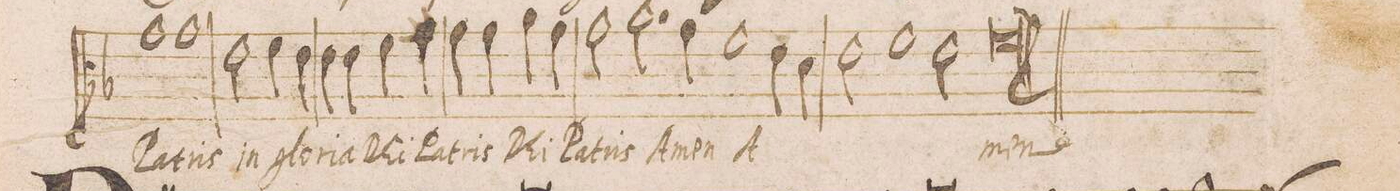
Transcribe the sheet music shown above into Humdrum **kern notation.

**kern	**text
*I"DISCANTVS	*
*clefC3	*
*k[b-]	*
*met(C|)	*
*M2/1	*
1g	Pa-
1g	-tris
=91	=91
2e\	in
4f\	glo-
4e\	-ri-
4e\	-a
4e\	De-
4f\	-i
4g\	Pa-
=92	=92
4g\	-tris
4g\	De-
4a\	-i
4g\	Pa-
2g\	-tris
2.a\	A-
=93	=93
4g\	-men
1f	A-
4e\	.
4d\	.
=94	=94
2e\	.
1f	.
2e\	.
=95	=95
0f	-men
==	==
*-	*-
